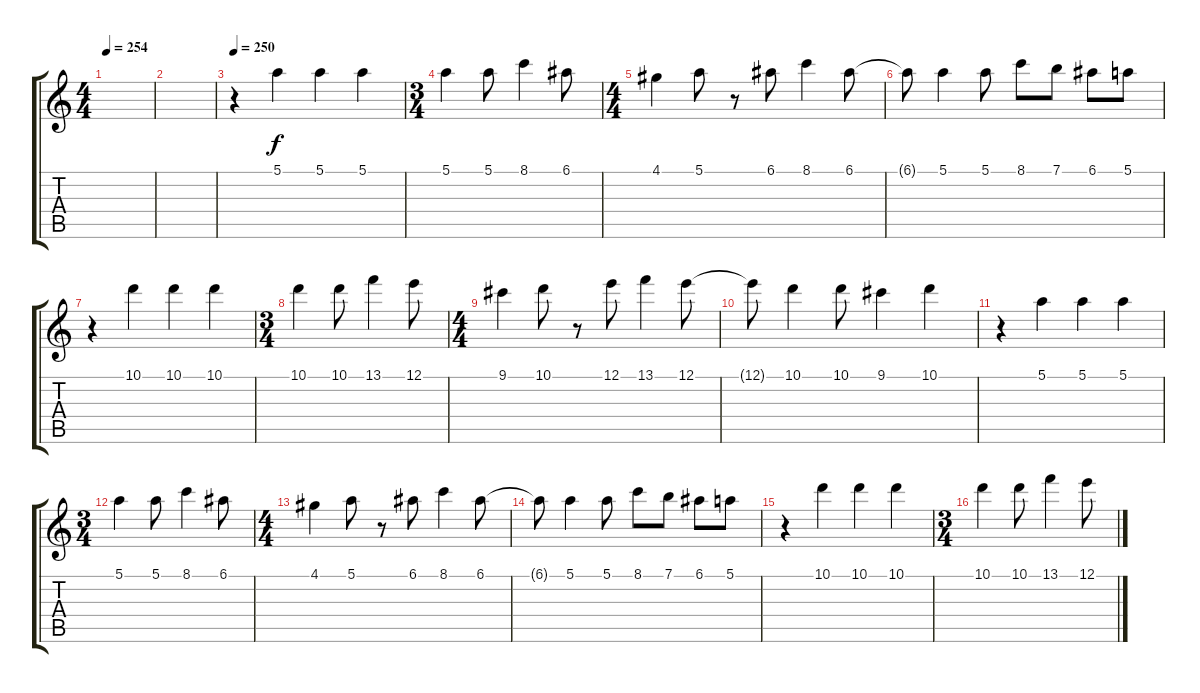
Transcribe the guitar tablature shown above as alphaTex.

\track "" {instrument percussiveorgan}
\staff {score tabs}
\tuning (E5 B4 G4 D4 A3 E3) {hide}
\ts (4 4)
\tempo 254
\clef g2
\ks c
|
|
\tempo 250
r.4 5.1.4 5.1.4 5.1.4 |
\ts (3 4)
5.1.4 5.1.8 8.1.4 6.1.8 |
\ts (4 4)
4.1.4 5.1.8 r.8 6.1.8 8.1.4 6.1.8 |
6.1{t}.8 5.1.4 5.1.8 8.1.8 7.1.8 6.1.8 5.1.8 |
r.4 10.1.4 10.1.4 10.1.4 |
\ts (3 4)
10.1.4 10.1.8 13.1.4 12.1.8 |
\ts (4 4)
9.1.4 10.1.8 r.8 12.1.8 13.1.4 12.1.8 |
12.1{t}.8 10.1.4 10.1.8 9.1.4 10.1.4 |
r.4 5.1.4 5.1.4 5.1.4 |
\ts (3 4)
5.1.4 5.1.8 8.1.4 6.1.8 |
\ts (4 4)
4.1.4 5.1.8 r.8 6.1.8 8.1.4 6.1.8 |
6.1{t}.8 5.1.4 5.1.8 8.1.8 7.1.8 6.1.8 5.1.8 |
r.4 10.1.4 10.1.4 10.1.4 |
\ts (3 4)
10.1.4 10.1.8 13.1.4 12.1.8
